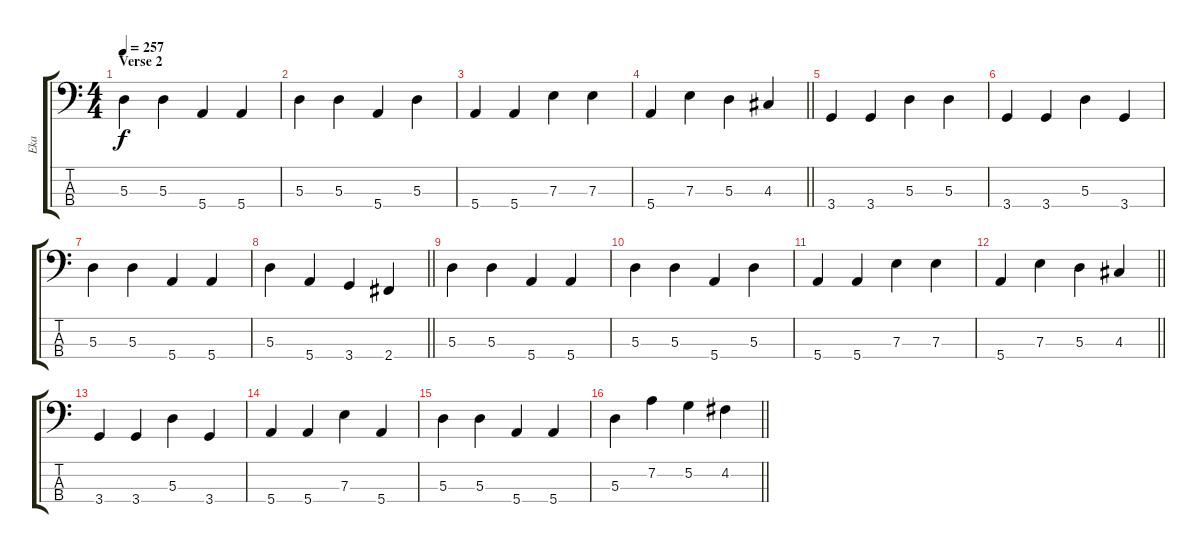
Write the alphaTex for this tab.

\track ("Eka" "Eka") {instrument electricbasspick}
\staff {score tabs}
\tuning (G2 D2 A1 E1) {hide}
\ts (4 4)
\section ("" "Verse 2")
\tempo 257
\clef f4
\ks c
5.3.4{dy f} 5.3.4 5.4.4 5.4.4 |
5.3.4 5.3.4 5.4.4 5.3.4 |
5.4.4 5.4.4 7.3.4 7.3.4 |
\barLineRight lightlight
5.4.4 7.3.4 5.3.4 4.3.4 |
3.4.4 3.4.4 5.3.4 5.3.4 |
3.4.4 3.4.4 5.3.4 3.4.4 |
5.3.4 5.3.4 5.4.4 5.4.4 |
\barLineRight lightlight
5.3.4 5.4.4 3.4.4 2.4.4 |
5.3.4 5.3.4 5.4.4 5.4.4 |
5.3.4 5.3.4 5.4.4 5.3.4 |
5.4.4 5.4.4 7.3.4 7.3.4 |
\barLineRight lightlight
5.4.4 7.3.4 5.3.4 4.3.4 |
3.4.4 3.4.4 5.3.4 3.4.4 |
5.4.4 5.4.4 7.3.4 5.4.4 |
5.3.4 5.3.4 5.4.4 5.4.4 |
\barLineRight lightlight
5.3.4 7.2.4 5.2.4 4.2.4
